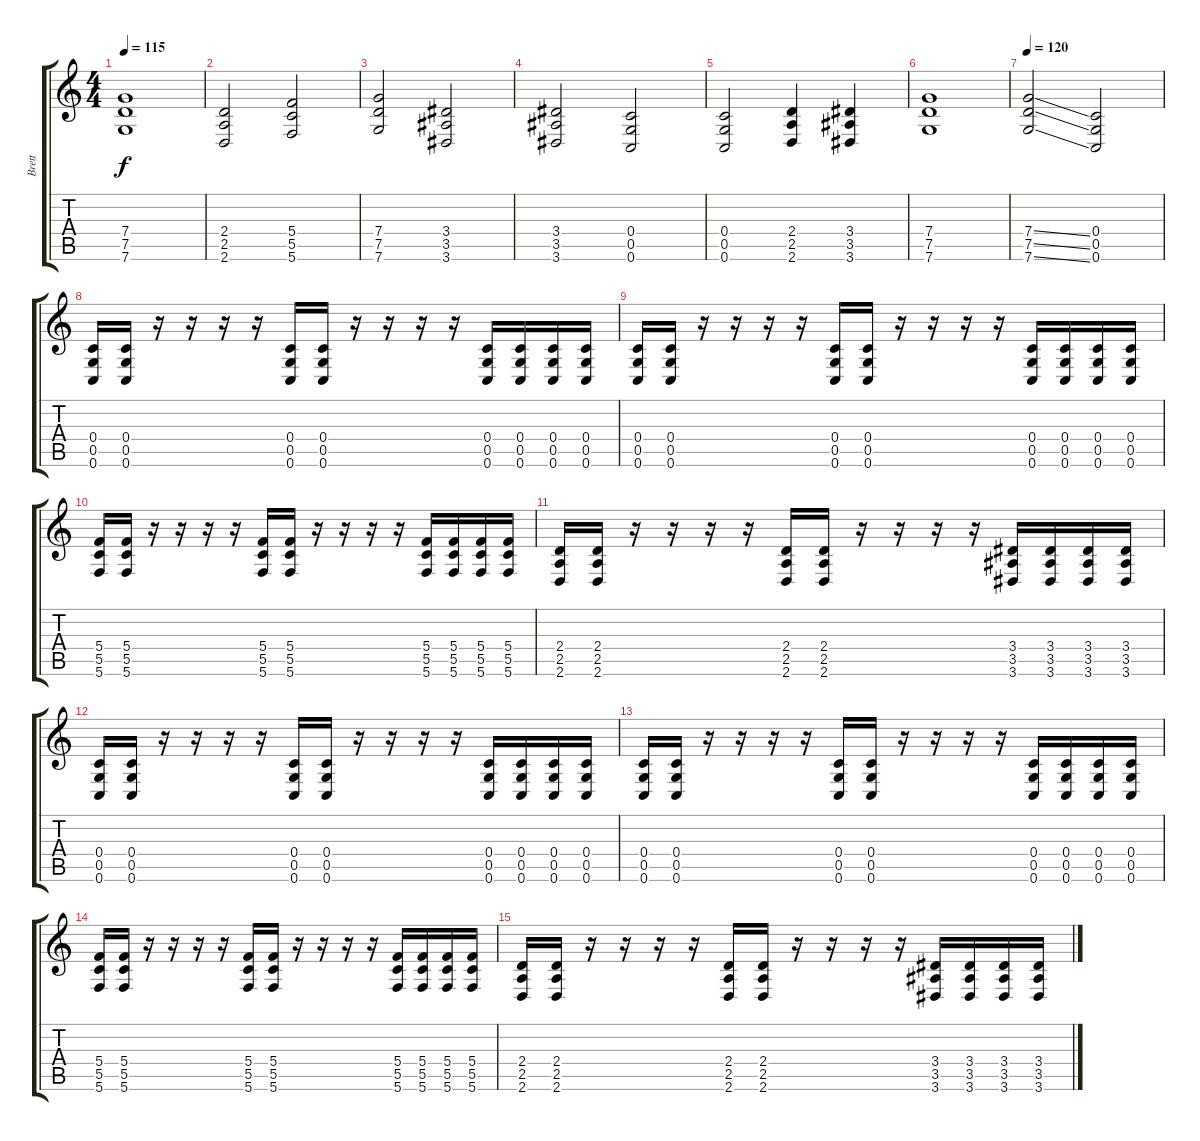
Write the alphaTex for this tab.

\track ("Brett" "Brett") {instrument distortionguitar}
\staff {score tabs}
\tuning (D4 A3 F3 C3 G2 C2) {hide}
\ts (4 4)
\tempo 115
\clef g2
\ks c
(7.4 7.5 7.6).1{dy f} |
(2.4 2.5 2.6).2 (5.4 5.5 5.6).2 |
(7.4 7.5 7.6).2 (3.4 3.5 3.6).2 |
(3.4 3.5 3.6).2 (0.4 0.5 0.6).2 |
(0.4 0.5 0.6).2 (2.4 2.5 2.6).4 (3.4 3.5 3.6).4 |
(7.4 7.5 7.6).1 |
\tempo 120
(7.4{ss} 7.5{ss} 7.6{ss}).2 (0.4 0.5 0.6).2 |
(0.4 0.5 0.6).16 (0.4 0.5 0.6).16 r.16 r.16 r.16 r.16 (0.4 0.5 0.6).16 (0.4 0.5 0.6).16 r.16 r.16 r.16 r.16 (0.4 0.5 0.6).16 (0.4 0.5 0.6).16 (0.4 0.5 0.6).16 (0.4 0.5 0.6).16 |
(0.4 0.5 0.6).16 (0.4 0.5 0.6).16 r.16 r.16 r.16 r.16 (0.4 0.5 0.6).16 (0.4 0.5 0.6).16 r.16 r.16 r.16 r.16 (0.4 0.5 0.6).16 (0.4 0.5 0.6).16 (0.4 0.5 0.6).16 (0.4 0.5 0.6).16 |
(5.4 5.5 5.6).16 (5.4 5.5 5.6).16 r.16 r.16 r.16 r.16 (5.4 5.5 5.6).16 (5.4 5.5 5.6).16 r.16 r.16 r.16 r.16 (5.4 5.5 5.6).16 (5.4 5.5 5.6).16 (5.4 5.5 5.6).16 (5.4 5.5 5.6).16 |
(2.4 2.5 2.6).16 (2.4 2.5 2.6).16 r.16 r.16 r.16 r.16 (2.4 2.5 2.6).16 (2.4 2.5 2.6).16 r.16 r.16 r.16 r.16 (3.4 3.5 3.6).16 (3.4 3.5 3.6).16 (3.4 3.5 3.6).16 (3.4 3.5 3.6).16 |
(0.4 0.5 0.6).16 (0.4 0.5 0.6).16 r.16 r.16 r.16 r.16 (0.4 0.5 0.6).16 (0.4 0.5 0.6).16 r.16 r.16 r.16 r.16 (0.4 0.5 0.6).16 (0.4 0.5 0.6).16 (0.4 0.5 0.6).16 (0.4 0.5 0.6).16 |
(0.4 0.5 0.6).16 (0.4 0.5 0.6).16 r.16 r.16 r.16 r.16 (0.4 0.5 0.6).16 (0.4 0.5 0.6).16 r.16 r.16 r.16 r.16 (0.4 0.5 0.6).16 (0.4 0.5 0.6).16 (0.4 0.5 0.6).16 (0.4 0.5 0.6).16 |
(5.4 5.5 5.6).16 (5.4 5.5 5.6).16 r.16 r.16 r.16 r.16 (5.4 5.5 5.6).16 (5.4 5.5 5.6).16 r.16 r.16 r.16 r.16 (5.4 5.5 5.6).16 (5.4 5.5 5.6).16 (5.4 5.5 5.6).16 (5.4 5.5 5.6).16 |
(2.4 2.5 2.6).16 (2.4 2.5 2.6).16 r.16 r.16 r.16 r.16 (2.4 2.5 2.6).16 (2.4 2.5 2.6).16 r.16 r.16 r.16 r.16 (3.4 3.5 3.6).16 (3.4 3.5 3.6).16 (3.4 3.5 3.6).16 (3.4 3.5 3.6).16
